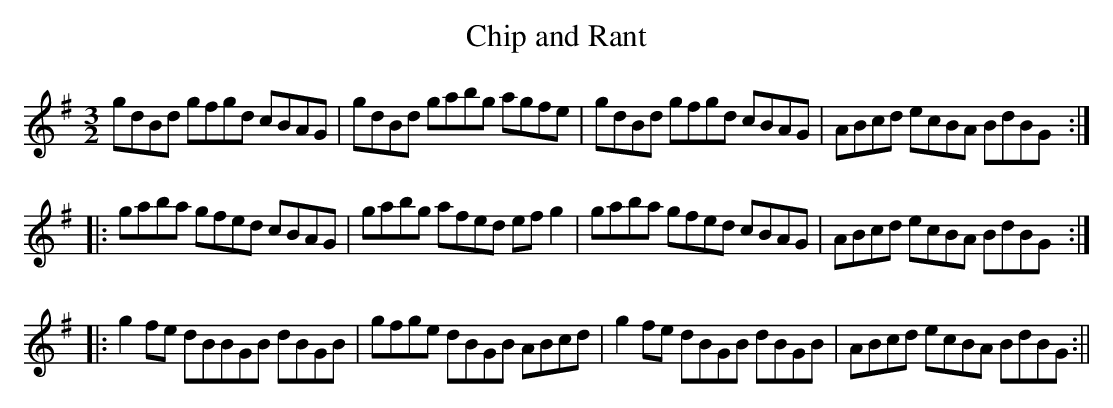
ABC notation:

X:1
T:Chip and Rant
M:3/2
L:1/8
K:G
gdBd gfgd cBAG|gdBd gabg agfe|gdBd gfgd cBAG|ABcd ecBA BdBG:|
|:gaba gfed cBAG|gabg afed efg2|gaba gfed cBAG|ABcd ecBA BdBG:|
|:g2 fe dBBGB dBGB|gfge dBGB ABcd|g2 fe dBGB dBGB|ABcd ecBA BdBG:||
